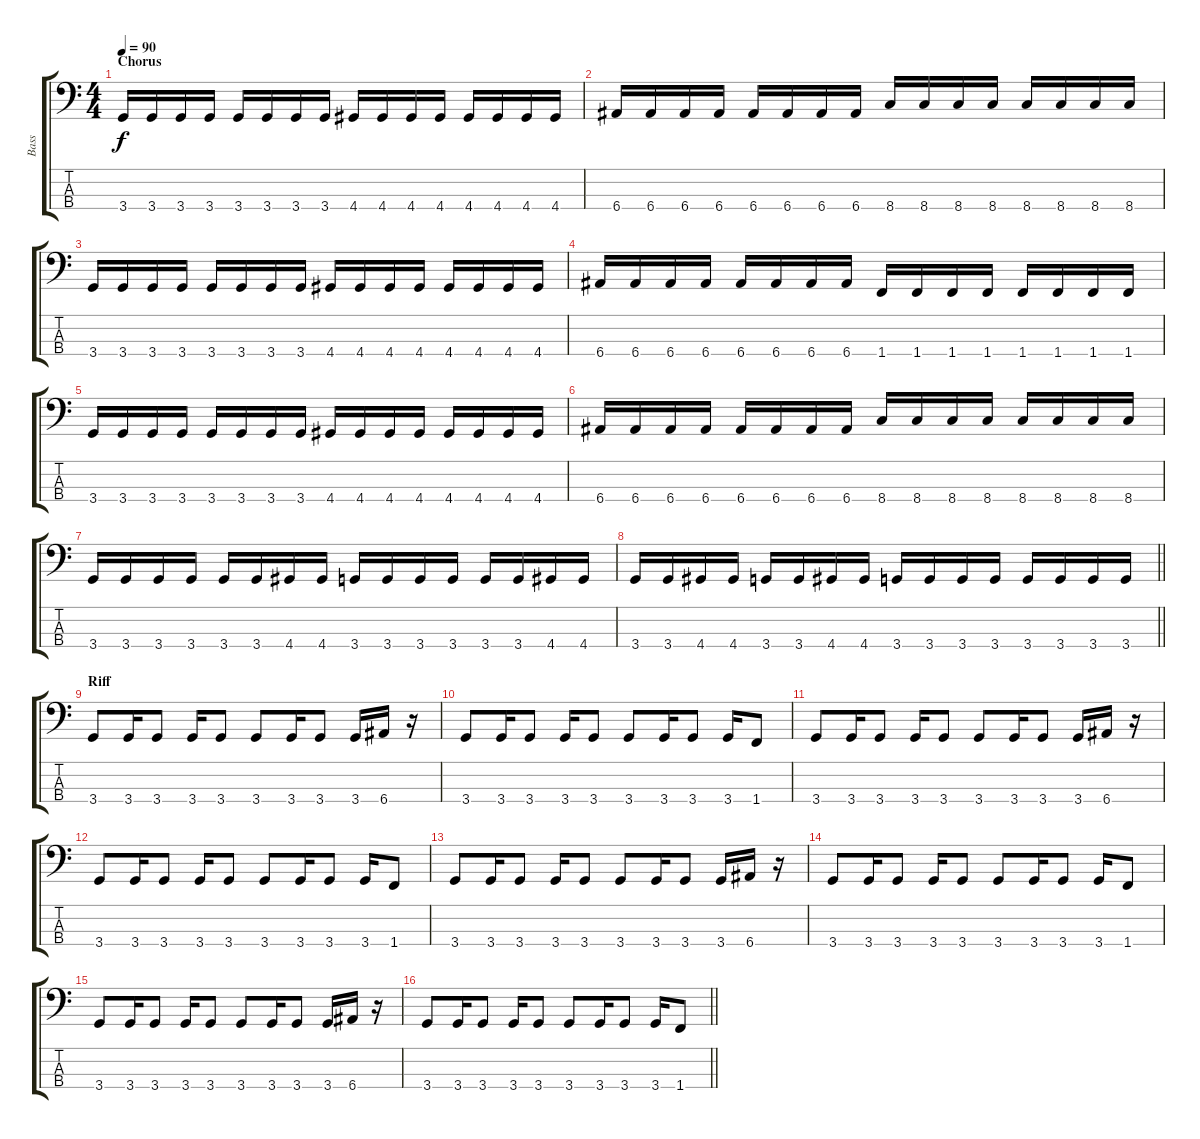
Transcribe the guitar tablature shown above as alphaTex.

\track ("Bass" "Bass") {instrument synthbass1}
\staff {score tabs}
\tuning (G2 D2 A1 E1) {hide}
\ts (4 4)
\section ("" "Chorus")
\tempo 90
\clef f4
\ks c
3.4.16{dy f} 3.4.16 3.4.16 3.4.16 3.4.16 3.4.16 3.4.16 3.4.16 4.4.16 4.4.16 4.4.16 4.4.16 4.4.16 4.4.16 4.4.16 4.4.16 |
6.4.16 6.4.16 6.4.16 6.4.16 6.4.16 6.4.16 6.4.16 6.4.16 8.4.16 8.4.16 8.4.16 8.4.16 8.4.16 8.4.16 8.4.16 8.4.16 |
3.4.16 3.4.16 3.4.16 3.4.16 3.4.16 3.4.16 3.4.16 3.4.16 4.4.16 4.4.16 4.4.16 4.4.16 4.4.16 4.4.16 4.4.16 4.4.16 |
6.4.16 6.4.16 6.4.16 6.4.16 6.4.16 6.4.16 6.4.16 6.4.16 1.4.16 1.4.16 1.4.16 1.4.16 1.4.16 1.4.16 1.4.16 1.4.16 |
3.4.16 3.4.16 3.4.16 3.4.16 3.4.16 3.4.16 3.4.16 3.4.16 4.4.16 4.4.16 4.4.16 4.4.16 4.4.16 4.4.16 4.4.16 4.4.16 |
6.4.16 6.4.16 6.4.16 6.4.16 6.4.16 6.4.16 6.4.16 6.4.16 8.4.16 8.4.16 8.4.16 8.4.16 8.4.16 8.4.16 8.4.16 8.4.16 |
3.4.16 3.4.16 3.4.16 3.4.16 3.4.16 3.4.16 4.4.16 4.4.16 3.4.16 3.4.16 3.4.16 3.4.16 3.4.16 3.4.16 4.4.16 4.4.16 |
\barLineRight lightlight
3.4.16 3.4.16 4.4.16 4.4.16 3.4.16 3.4.16 4.4.16 4.4.16 3.4.16 3.4.16 3.4.16 3.4.16 3.4.16 3.4.16 3.4.16 3.4.16 |
\section ("" "Riff")
3.4.8 3.4.16 3.4.8 3.4.16 3.4.8 3.4.8 3.4.16 3.4.8 3.4.16 6.4.16 r.16 |
3.4.8 3.4.16 3.4.8 3.4.16 3.4.8 3.4.8 3.4.16 3.4.8 3.4.16 1.4.8 |
3.4.8 3.4.16 3.4.8 3.4.16 3.4.8 3.4.8 3.4.16 3.4.8 3.4.16 6.4.16 r.16 |
3.4.8 3.4.16 3.4.8 3.4.16 3.4.8 3.4.8 3.4.16 3.4.8 3.4.16 1.4.8 |
3.4.8 3.4.16 3.4.8 3.4.16 3.4.8 3.4.8 3.4.16 3.4.8 3.4.16 6.4.16 r.16 |
3.4.8 3.4.16 3.4.8 3.4.16 3.4.8 3.4.8 3.4.16 3.4.8 3.4.16 1.4.8 |
3.4.8 3.4.16 3.4.8 3.4.16 3.4.8 3.4.8 3.4.16 3.4.8 3.4.16 6.4.16 r.16 |
\barLineRight lightlight
3.4.8 3.4.16 3.4.8 3.4.16 3.4.8 3.4.8 3.4.16 3.4.8 3.4.16 1.4.8
